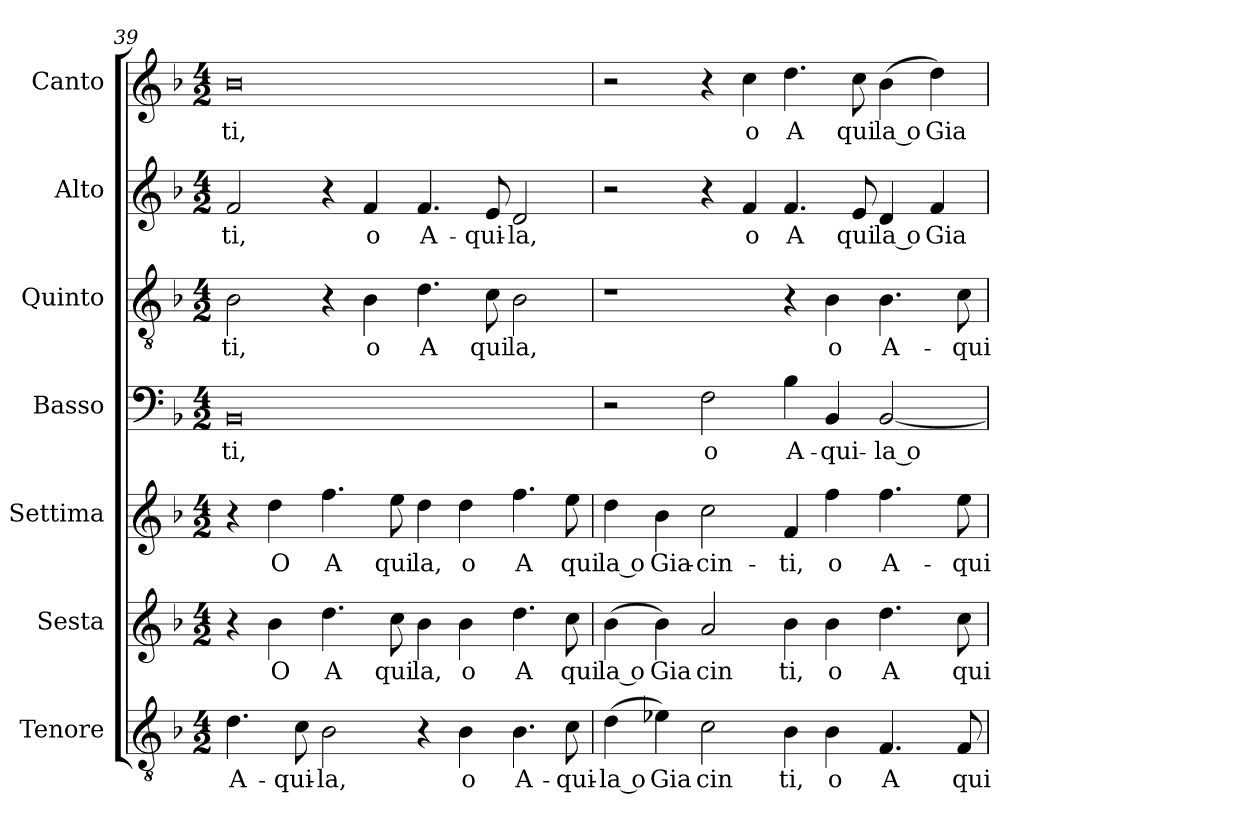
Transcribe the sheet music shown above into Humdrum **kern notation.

**kern	**text	**kern	**text	**kern	**text	**kern	**text	**kern	**text	**kern	**text	**kern	**text
*part7	*part7	*part6	*part6	*part5	*part5	*part4	*part4	*part3	*part3	*part2	*part2	*part1	*part1
*staff7	*staff7	*staff6	*staff6	*staff5	*staff5	*staff4	*staff4	*staff3	*staff3	*staff2	*staff2	*staff1	*staff1
*I"Tenore	*	*I"Sesta	*	*I"Settima	*	*I"Basso	*	*I"Quinto	*	*I"Alto	*	*I"Canto	*
*clefGv2	*	*clefG2	*	*clefG2	*	*clefF4	*	*clefGv2	*	*clefG2	*	*clefG2	*
*k[b-]	*	*k[b-]	*	*k[b-]	*	*k[b-]	*	*k[b-]	*	*k[b-]	*	*k[b-]	*
*F:	*	*F:	*	*F:	*	*F:	*	*F:	*	*F:	*	*F:	*
*M4/2	*	*M4/2	*	*M4/2	*	*M4/2	*	*M4/2	*	*M4/2	*	*M4/2	*
=39	=39	=39	=39	=39	=39	=39	=39	=39	=39	=39	=39	=39	=39
!	!LO:LY:b:cj	!	!	!	!	!	!LO:LY:b:cj	!	!LO:LY:b:cj	!	!LO:LY:b:cj	!	!LO:LY:b:cj
4.d\	A-	4r	.	4r	.	0BB-	ti,	2B-\	ti,	2f/	-ti,	0b-	-ti,
!	!	!	!LO:LY:b:cj	!	!LO:LY:b:cj	!	!	!	!	!	!	!	!
.	.	4b-\	O	4dd\	O	.	.	.	.	.	.	.	.
!	!LO:LY:b:cj	!	!	!	!	!	!	!	!	!	!	!	!
8c\	-qui-	.	.	.	.	.	.	.	.	.	.	.	.
!	!LO:LY:b:cj	!	!LO:LY:b:cj	!	!LO:LY:b:cj	!	!	!	!	!	!	!	!
2B-\	-la,	4.dd\	A	4.ff\	A	.	.	4r	.	4r	.	.	.
!	!	!	!	!	!	!	!	!	!LO:LY:b:cj	!	!LO:LY:b:cj	!	!
.	.	.	.	.	.	.	.	4B-\	o	4f/	o	.	.
!	!	!	!LO:LY:b:cj	!	!LO:LY:b:cj	!	!	!	!	!	!	!	!
.	.	8cc\	qui	8ee\	qui	.	.	.	.	.	.	.	.
!	!	!	!LO:LY:b:cj	!	!LO:LY:b:cj	!	!	!	!LO:LY:b:cj	!	!LO:LY:b:cj	!	!
4r	.	4b-\	la,	4dd\	la,	.	.	4.d\	A	4.f/	A-	.	.
!	!LO:LY:b:cj	!	!LO:LY:b:cj	!	!LO:LY:b:cj	!	!	!	!	!	!	!	!
4B-\	o	4b-\	o	4dd\	o	.	.	.	.	.	.	.	.
!	!	!	!	!	!	!	!	!	!LO:LY:b:cj	!	!LO:LY:b:cj	!	!
.	.	.	.	.	.	.	.	8c\	qui	8e/	-qui-	.	.
!	!LO:LY:b:cj	!	!LO:LY:b:cj	!	!LO:LY:b:cj	!	!	!	!LO:LY:b:cj	!	!LO:LY:b:cj	!	!
4.B-\	A-	4.dd\	A	4.ff\	A	.	.	2B-\	la,	2d/	-la,	.	.
!	!LO:LY:b:cj	!	!LO:LY:b:cj	!	!LO:LY:b:cj	!	!	!	!	!	!	!	!
8c\	-qui-	8cc\	qui	8ee\	qui	.	.	.	.	.	.	.	.
!!LO:PB:g=z
=40	=40	=40	=40	=40	=40	=40	=40	=40	=40	=40	=40	=40	=40
!	!LO:LY:b:rj	!	!LO:LY:b:rj	!	!LO:LY:b:rj	!	!	!	!	!	!	!	!
(<4d\	-la o	(<4b-\	la o	4dd\	la o	2r	.	1r	.	2r	.	2r	.
!	!LO:LY:b:cj	!	!LO:LY:b:cj	!	!LO:LY:b:cj	!	!	!	!	!	!	!	!
4e-X\)	Gia	4b-\)	Gia	4b-\	Gia-	.	.	.	.	.	.	.	.
!	!LO:LY:b:cj	!	!LO:LY:b:cj	!	!LO:LY:b:cj	!	!LO:LY:b:cj	!	!	!	!	!	!
2c\	cin	2a/	cin	2cc\	-cin-	2F\	o	.	.	4r	.	4r	.
!	!	!	!	!	!	!	!	!	!	!	!LO:LY:b:cj	!	!LO:LY:b:cj
.	.	.	.	.	.	.	.	.	.	4f/	o	4cc\	o
!	!LO:LY:b:cj	!	!LO:LY:b:cj	!	!LO:LY:b:cj	!	!LO:LY:b:cj	!	!	!	!LO:LY:b:cj	!	!LO:LY:b:cj
4B-\	ti,	4b-\	ti,	4f/	-ti,	4B-\	A-	4r	.	4.f/	A	4.dd\	A
!	!LO:LY:b:cj	!	!LO:LY:b:cj	!	!LO:LY:b:cj	!	!LO:LY:b:cj	!	!LO:LY:b:cj	!	!	!	!
4B-\	o	4b-\	o	4ff\	o	4BB-/	-qui-	4B-\	o	.	.	.	.
!	!	!	!	!	!	!	!	!	!	!	!LO:LY:b:cj	!	!LO:LY:b:cj
.	.	.	.	.	.	.	.	.	.	8e/	qui	8cc\	qui
!	!LO:LY:b:cj	!	!LO:LY:b:cj	!	!LO:LY:b:cj	!	!LO:LY:b:cj	!	!LO:LY:b:cj	!	!LO:LY:b:rj	!	!LO:LY:b:rj
4.F/	A	4.dd\	A	4.ff\	A-	[<2BB-/	-la o	4.B-\	A-	4d/	la o	(<4b-\	la o
!	!	!	!	!	!	!	!	!	!	!	!LO:LY:b:cj	!	!LO:LY:b:cj
.	.	.	.	.	.	.	.	.	.	4f/	Gia	4dd\)	Gia
!	!LO:LY:b:cj	!	!LO:LY:b:cj	!	!LO:LY:b:cj	!	!	!	!LO:LY:b:cj	!	!	!	!
8F/	qui	8cc\	qui	8ee\	-qui-	.	.	8c\	-qui-	.	.	.	.
=	=	=	=	=	=	=	=	=	=	=	=	=	=
*-	*-	*-	*-	*-	*-	*-	*-	*-	*-	*-	*-	*-	*-
